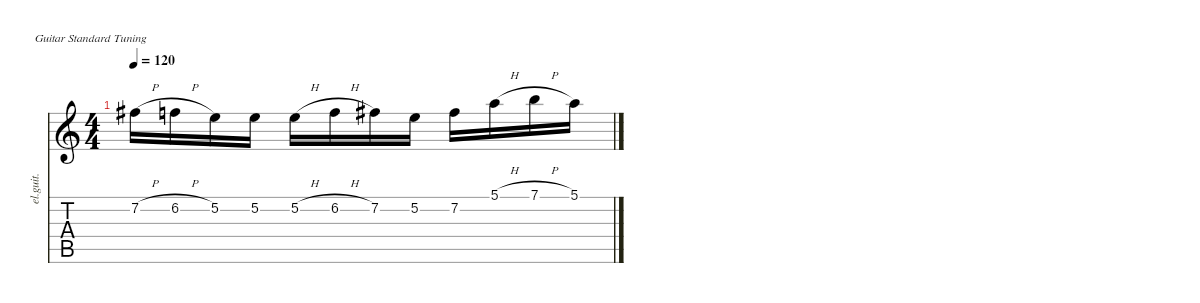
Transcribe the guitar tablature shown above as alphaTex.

\defaultSystemsLayout 4
\hideDynamics
\bracketExtendMode nobrackets
\track ("Clean Guitar" "el.guit.") {instrument electricguitarclean}
\staff {score tabs}
\tuning (E4 B3 G3 D3 A2 E2)
\ts (4 4)
\tempo 120
\clef g2
\ks c
7.2{h acc #}.16{dy mf instrument electricguitarclean beam Down} 6.2{h}.16{beam Down} 5.2.16{beam Down} 5.2.16{beam Down} 5.2{h}.16{beam Down} 6.2{h}.16{beam Down} 7.2{acc #}.16{beam Down} 5.2.16{beam Down} 7.2{acc #}.16{beam Down} 5.1{h}.16{beam Down} 7.1{h}.16{beam Down} 5.1.16{beam Down}
